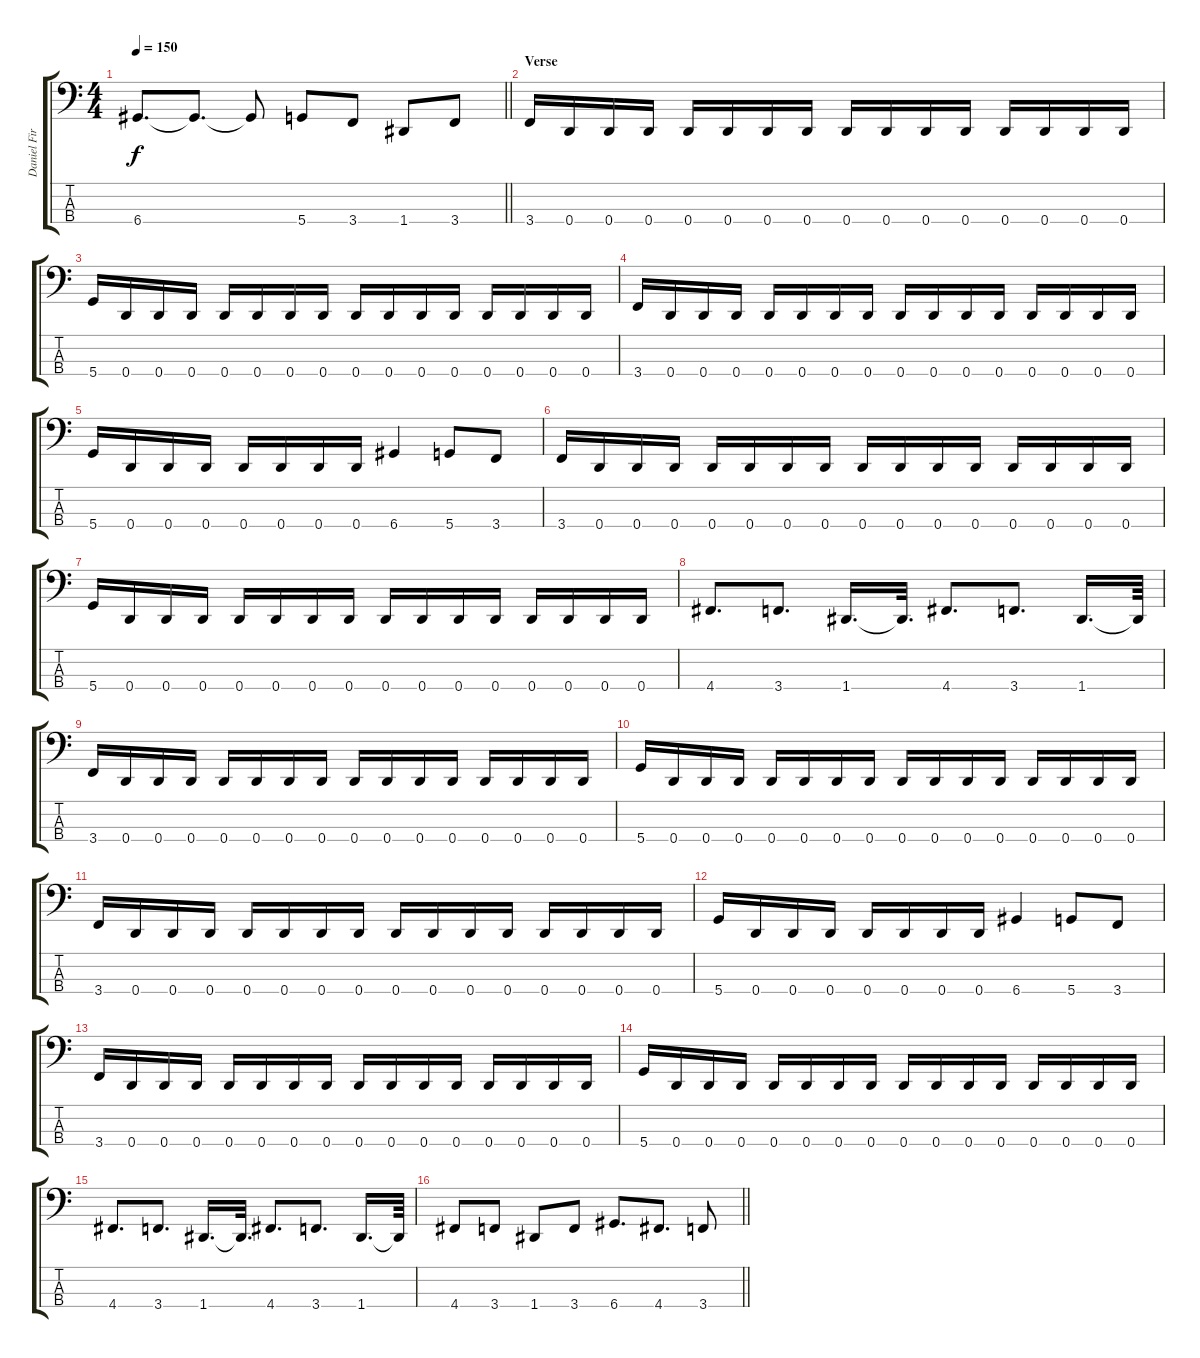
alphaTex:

\track ("Daniel Firth" "Daniel Fir") {instrument electricbassfinger}
\staff {score tabs}
\tuning (F2 C2 G1 D1) {hide}
\ts (4 4)
\tempo 150
\clef f4
\barLineRight lightlight
\ks c
6.4.8{d dy f} 6.4{t}.8{d} 6.4{t}.8 5.4.8 3.4.8 1.4.8 3.4.8 |
\section ("" "Verse")
3.4.16 0.4.16 0.4.16 0.4.16 0.4.16 0.4.16 0.4.16 0.4.16 0.4.16 0.4.16 0.4.16 0.4.16 0.4.16 0.4.16 0.4.16 0.4.16 |
5.4.16 0.4.16 0.4.16 0.4.16 0.4.16 0.4.16 0.4.16 0.4.16 0.4.16 0.4.16 0.4.16 0.4.16 0.4.16 0.4.16 0.4.16 0.4.16 |
3.4.16 0.4.16 0.4.16 0.4.16 0.4.16 0.4.16 0.4.16 0.4.16 0.4.16 0.4.16 0.4.16 0.4.16 0.4.16 0.4.16 0.4.16 0.4.16 |
5.4.16 0.4.16 0.4.16 0.4.16 0.4.16 0.4.16 0.4.16 0.4.16 6.4.4 5.4.8 3.4.8 |
3.4.16 0.4.16 0.4.16 0.4.16 0.4.16 0.4.16 0.4.16 0.4.16 0.4.16 0.4.16 0.4.16 0.4.16 0.4.16 0.4.16 0.4.16 0.4.16 |
5.4.16 0.4.16 0.4.16 0.4.16 0.4.16 0.4.16 0.4.16 0.4.16 0.4.16 0.4.16 0.4.16 0.4.16 0.4.16 0.4.16 0.4.16 0.4.16 |
4.4.8{d} 3.4.8{d} 1.4.16{d} 1.4{t}.32{d} 4.4.8{d} 3.4.8{d} 1.4.16{d} 1.4{t}.64 |
3.4.16 0.4.16 0.4.16 0.4.16 0.4.16 0.4.16 0.4.16 0.4.16 0.4.16 0.4.16 0.4.16 0.4.16 0.4.16 0.4.16 0.4.16 0.4.16 |
5.4.16 0.4.16 0.4.16 0.4.16 0.4.16 0.4.16 0.4.16 0.4.16 0.4.16 0.4.16 0.4.16 0.4.16 0.4.16 0.4.16 0.4.16 0.4.16 |
3.4.16 0.4.16 0.4.16 0.4.16 0.4.16 0.4.16 0.4.16 0.4.16 0.4.16 0.4.16 0.4.16 0.4.16 0.4.16 0.4.16 0.4.16 0.4.16 |
5.4.16 0.4.16 0.4.16 0.4.16 0.4.16 0.4.16 0.4.16 0.4.16 6.4.4 5.4.8 3.4.8 |
3.4.16 0.4.16 0.4.16 0.4.16 0.4.16 0.4.16 0.4.16 0.4.16 0.4.16 0.4.16 0.4.16 0.4.16 0.4.16 0.4.16 0.4.16 0.4.16 |
5.4.16 0.4.16 0.4.16 0.4.16 0.4.16 0.4.16 0.4.16 0.4.16 0.4.16 0.4.16 0.4.16 0.4.16 0.4.16 0.4.16 0.4.16 0.4.16 |
4.4.8{d} 3.4.8{d} 1.4.16{d} 1.4{t}.32{d} 4.4.8{d} 3.4.8{d} 1.4.16{d} 1.4{t}.64 |
\barLineRight lightlight
4.4.8 3.4.8 1.4.8 3.4.8 6.4.8{d} 4.4.8{d} 3.4.8
